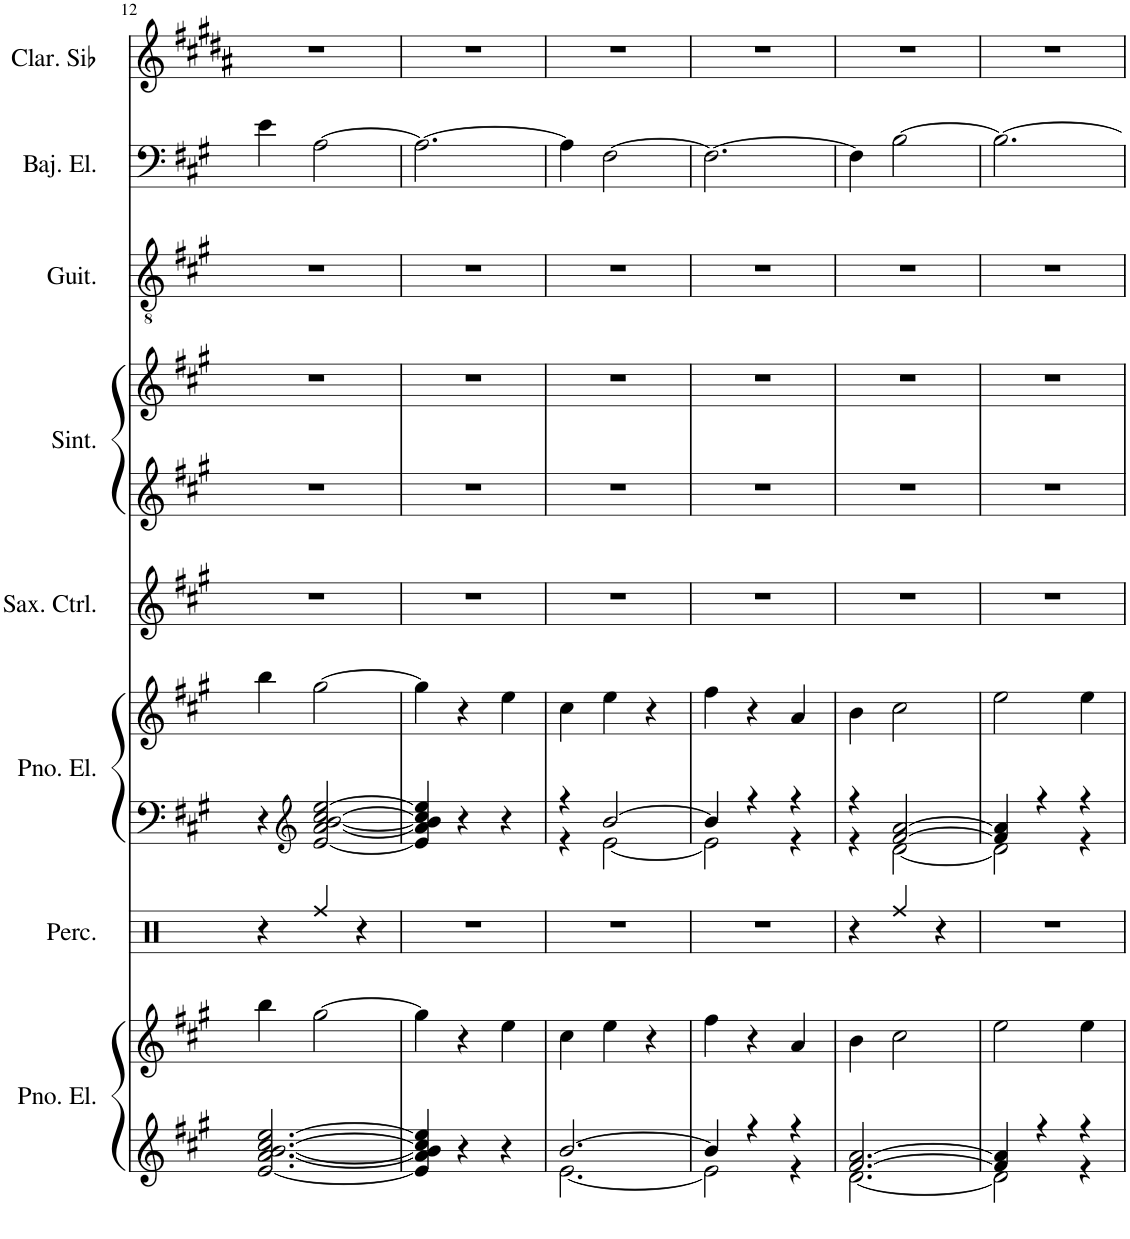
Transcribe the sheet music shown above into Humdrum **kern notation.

**kern	**kern	**kern	**kern	**kern	**kern	**kern	**kern	**kern	**kern	**kern
*part8	*part8	*part7	*part6	*part6	*part5	*part4	*part4	*part3	*part2	*part1
*staff11	*staff10	*staff9	*staff8	*staff7	*staff6	*staff5	*staff4	*staff3	*staff2	*staff1
*I"Piano eléctrico, Rhodes Piano	*	*I"Set de percusión, Drums	*I"Piano eléctrico, Rhodes Piano	*	*I"Saxofón contralto, Sax	*I"Sintetizador de Cuerdas, Strings	*	*I"Guitarra acústica, Guitar	*I"Bajo eléctrico de 5 cuerdas, Bass 2	*I"Clarinette en Sib
*I'Pno. El.	*	*I'Perc.	*I'Pno. El.	*	*I'Sax. Ctrl.	*I'Sint.	*	*I'Guit.	*I'Baj. El.	*I'Clar. Sib
!!LO:PB:g=z
*clefG2	*clefG2	*clefX	*clefF4	*clefG2	*clefG2	*clefG2	*clefG2	*clefGv2	*clefF4	*clefG2
*	*	*	*	*	*Trd5c9	*	*	*	*Trd7c12	*Trd1c2
*k[f#c#g#]	*k[f#c#g#]	*k[]	*k[f#c#g#]	*k[f#c#g#]	*k[f#c#g#]	*k[f#c#g#]	*k[f#c#g#]	*k[f#c#g#]	*k[f#c#g#]	*k[f#c#g#d#a#]
*M3/4	*M3/4	*M3/4	*M3/4	*M3/4	*M3/4	*M3/4	*M3/4	*M3/4	*M3/4	*M3/4
=12	=12	=12	=12	=12	=12	=12	=12	=12	=12	=12
[2.e/ [2.a/ [2.b/ [2.cc#/ [2.ee/	4bb\	4r	4r	4bb\	2.r	2.r	2.r	2.r	4e\	2.r
*	*	*	*clefG2	*	*	*	*	*	*	*
.	[2gg#\	4Rff/	[2e/ [2a/ [2b/ [2cc#/ [2ee/	[2gg#\	.	.	.	.	[2A\	.
.	.	4r	.	.	.	.	.	.	.	.
=13	=13	=13	=13	=13	=13	=13	=13	=13	=13	=13
4e/] 4a/] 4b/] 4cc#/] 4ee/]	4gg#\]	2.r	4e/] 4a/] 4b/] 4cc#/] 4ee/]	4gg#\]	2.r	2.r	2.r	2.r	2.A\_	2.r
4r	4r	.	4r	4r	.	.	.	.	.	.
4r	4ee\	.	4r	4ee\	.	.	.	.	.	.
=14	=14	=14	=14	=14	=14	=14	=14	=14	=14	=14
*^	*	*	*^	*	*	*	*	*	*	*
[2.b/	[2.e\	4cc#\	2.r	4r	4r	4cc#\	2.r	2.r	2.r	2.r	4A\]	2.r
.	.	4ee\	.	[2b/	[2e\	4ee\	.	.	.	.	[2F#\	.
.	.	4r	.	.	.	4r	.	.	.	.	.	.
=15	=15	=15	=15	=15	=15	=15	=15	=15	=15	=15	=15	=15
4b/]	2e\]	4ff#\	2.r	4b/]	2e\]	4ff#\	2.r	2.r	2.r	2.r	2.F#\_	2.r
4r	.	4r	.	4r	.	4r	.	.	.	.	.	.
4r	4r	4a/	.	4r	4r	4a/	.	.	.	.	.	.
=16	=16	=16	=16	=16	=16	=16	=16	=16	=16	=16	=16	=16
[2.f#/ [2.a/	[2.d\	4b\	4r	4r	4r	4b\	2.r	2.r	2.r	2.r	4F#\]	2.r
.	.	2cc#\	4Rff/	[2f#/ [2a/	[2d\	2cc#\	.	.	.	.	[2B\	.
.	.	.	4r	.	.	.	.	.	.	.	.	.
=17	=17	=17	=17	=17	=17	=17	=17	=17	=17	=17	=17	=17
4f#/] 4a/]	2d\]	2ee\	2.r	4f#/] 4a/]	2d\]	2ee\	2.r	2.r	2.r	2.r	2.B\_	2.r
4r	.	.	.	4r	.	.	.	.	.	.	.	.
4r	4r	4ee\	.	4r	4r	4ee\	.	.	.	.	.	.
*v	*v	*	*	*v	*v	*	*	*	*	*	*	*
=	=	=	=	=	=	=	=	=	=	=
*-	*-	*-	*-	*-	*-	*-	*-	*-	*-	*-
